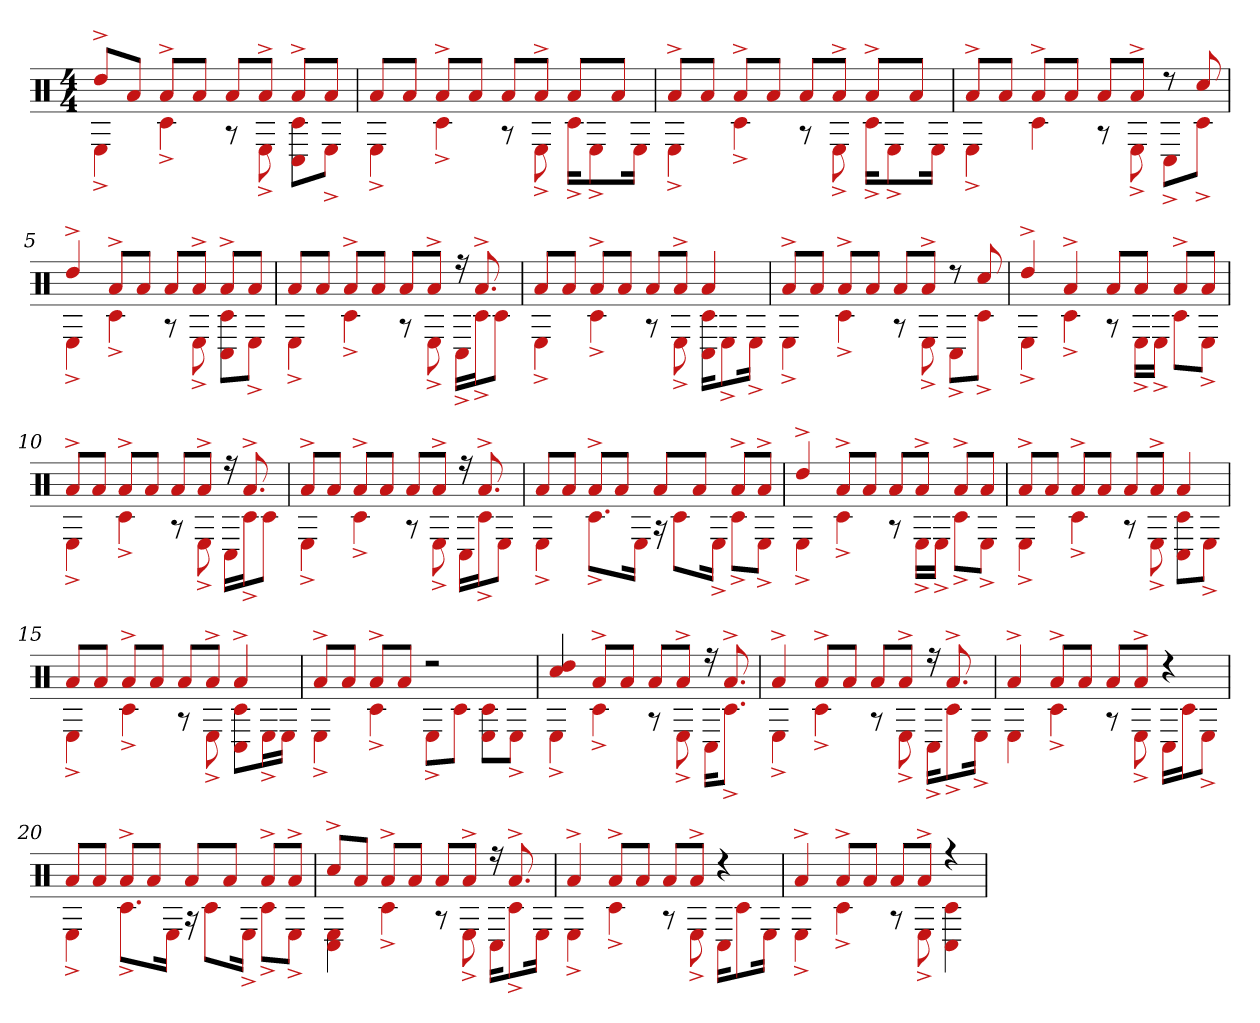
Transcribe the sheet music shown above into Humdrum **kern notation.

**kern
*part1
*staff1
*clefX
*k[]
*M4/4
=1
*^
8dd^L	4E^
8aJ	.
8a^L	4c#^
8aJ	.
8aL	8r
8a^J	8E^
8a^L	8C# 8c#L
8aJ	8E^J
=2	=2
8aL	4E^
8aJ	.
8a^L	4c#^
8aJ	.
8aL	8r
8a^J	8E^
8aL	16c#^KL
.	8E^
8aJ	.
.	16EJk
=3	=3
8a^L	4E^
8aJ	.
8a^L	4c#^
8aJ	.
8aL	8r
8a^J	8E^
8a^L	16c#^KL
.	8E^
8aJ	.
.	16EJk
=4	=4
8a^L	4E^
8aJ	.
8a^L	4c#
8aJ	.
8aL	8r
8a^J	8E^
8r	8C#^L
8cc#	8c#^J
=5	=5
4dd^	4E^
8a^L	4c#^
8aJ	.
8aL	8r
8a^J	8E^
8a^L	8C# 8c#L
8aJ	8E^J
=6	=6
8aL	4E^
8aJ	.
8a^L	4c#^
8aJ	.
8aL	8r
8a^J	8E^
16r	16C#^LL
8.a^	16c#^J
.	8c#J
=7	=7
8aL	4E^
8aJ	.
8a^L	4c#^
8aJ	.
8aL	8r
8a^J	8E^
4a	16C# 16c#KL
.	8E^
.	16E^Jk
=8	=8
8a^L	4E^
8aJ	.
8a^L	4c#^
8aJ	.
8aL	8r
8a^J	8E^
8r	8C#^L
8cc#	8c#^J
=9	=9
4dd^	4E^
4a^	4c#^
8aL	8r
8aJ	16E^LL
.	16E^JJ
8a^L	8c#L
8aJ	8E^J
=10	=10
8a^L	4E^
8aJ	.
8a^L	4c#^
8aJ	.
8aL	8r
8a^J	8E^
16r	16C#LL
8.a^	16c#^J
.	8c#J
=11	=11
8a^L	4E^
8aJ	.
8a^L	4c#^
8aJ	.
8aL	8r
8a^J	8E^
16r	16C#LL
8.a^	16c#^J
.	8EJ
=12	=12
8aL	4E^
8aJ	.
8a^L	8.c#^L
8aJ	.
.	16EJk
8aL	16r
.	8c#L
8aJ	.
.	16E^Jk
8a^L	8c#^L
8a^J	8E^J
=13	=13
4dd^	4E^
8a^L	4c#^
8aJ	.
8aL	8r
8a^J	16E^LL
.	16E^JJ
8a^L	8c#^L
8aJ	8E^J
=14	=14
8a^L	4E^
8aJ	.
8a^L	4c#^
8aJ	.
8aL	8r
8a^J	8E^
4a	8C# 8c#L
.	8E^J
=15	=15
8aL	4E^
8aJ	.
8a^L	4c#^
8aJ	.
8aL	8r
8a^J	8E^
4a^	8C# 8c#L
.	16E^L
.	16EJJ
=16	=16
8a^L	4E^
8aJ	.
8a^L	4c#^
8aJ	.
2r	8E^L
.	8c#J
.	8E 8c#L
.	8E^J
=17	=17
4dd 4cc#	4E^
8a^L	4c#^
8aJ	.
8aL	8r
8a^J	8E^
16r	16C#KL
8.a^	8.c#^J
=18	=18
4a^	4E^
8a^L	4c#^
8aJ	.
8aL	8r
8a^J	8E^
16r	16C#^KL
8.a^	8c#^
.	16E^Jk
=19	=19
4a^	4E
8a^L	4c#^
8aJ	.
8aL	8r
8a^J	8E^
4r	16C#LL
.	16c#J
.	8E^J
=20	=20
8aL	4E^
8aJ	.
8a^L	8.c#^L
8aJ	.
.	16EJk
8aL	16r
.	8c#L
8aJ	.
.	16E^Jk
8a^L	8c#^L
8a^J	8E^J
=21	=21
8cc#^L	4C# 4E
8aJ	.
8a^L	4c#^
8aJ	.
8aL	8r
8a^J	8E^
16r	16C#KL
8.a^	8c#^
.	16EJk
=22	=22
4a^	4E^
8a^L	4c#^
8aJ	.
8aL	8r
8a^J	8E^
4r	16C#KL
.	8c#
.	16EJk
=23	=23
4a^	4E^
8a^L	4c#^
8aJ	.
8aL	8r
8a^J	8E^
4r	4C# 4c#
*v	*v
=
*-
